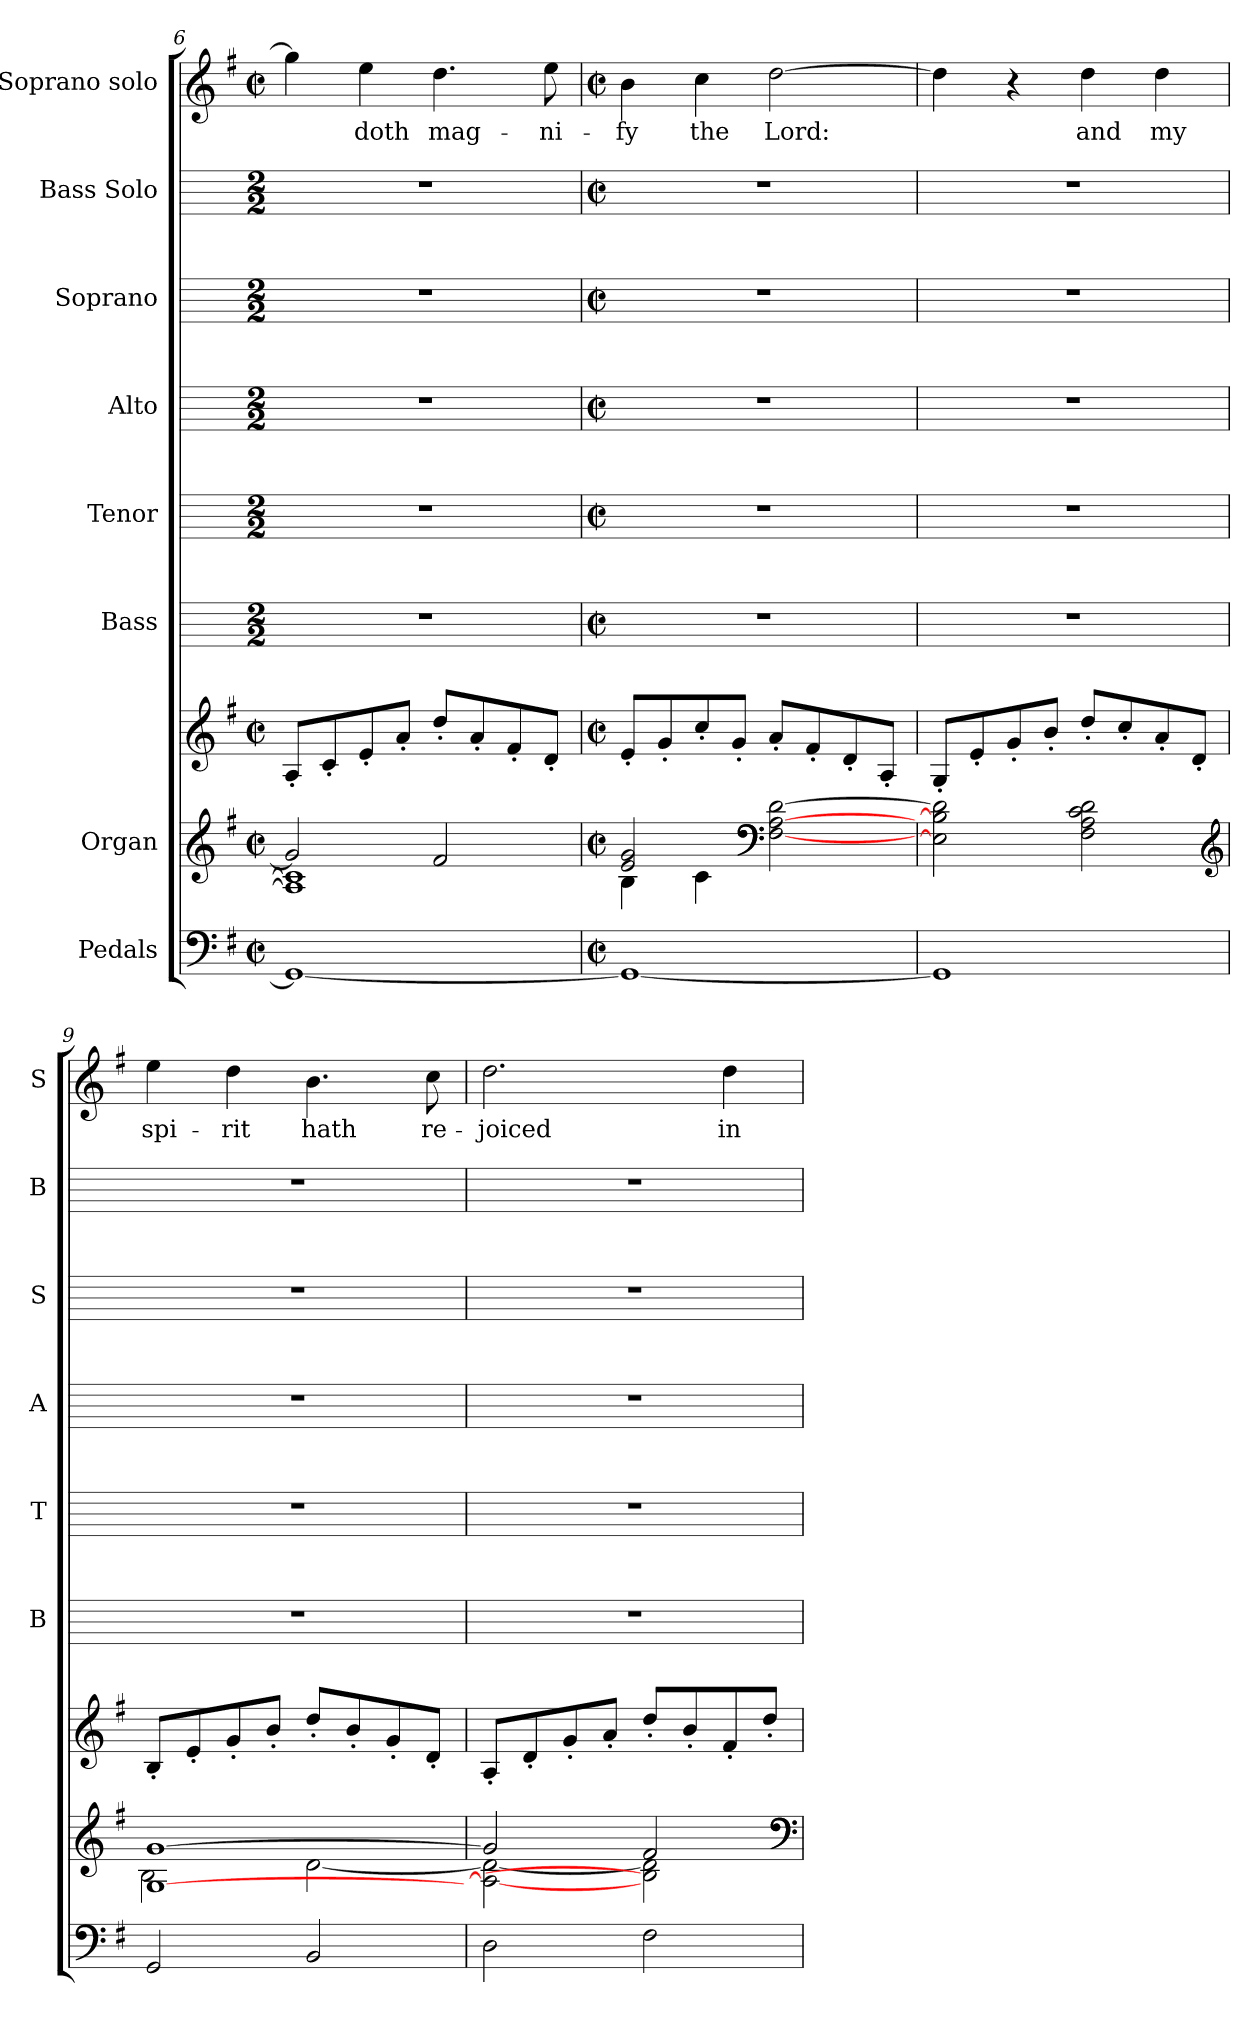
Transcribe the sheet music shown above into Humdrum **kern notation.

**kern	**kern	**kern	**kern	**kern	**kern	**kern	**kern	**kern	**text
*part8	*part7	*part7	*part6	*part5	*part4	*part3	*part2	*part1	*part1
*staff9	*staff8	*staff7	*staff6	*staff5	*staff4	*staff3	*staff2	*staff1	*staff1
*I"Pedals	*I"Organ	*	*I"Bass	*I"Tenor	*I"Alto	*I"Soprano	*I"Bass Solo	*I"Soprano solo	*
*	*	*	*I'B	*I'T	*I'A	*I'S	*I'B	*I'S	*
*clefF4	*clefG2	*clefG2	*	*	*	*	*	*clefG2	*
*k[f#]	*k[f#]	*k[f#]	*	*	*	*	*	*k[f#]	*
*G:	*G:	*G:	*	*	*	*	*	*G:	*
*M2/2	*M2/2	*M2/2	*M2/2	*M2/2	*M2/2	*M2/2	*M2/2	*M2/2	*
*met(c|)	*met(c|)	*met(c|)	*	*	*	*	*	*met(c|)	*
=6	=6	=6	=6	=6	=6	=6	=6	=6	=6
*	*^	*	*	*	*	*	*	*	*
1GG_	2g/]	1A\] 1c\]	8A'L	1r	1r	1r	1r	1r	4gg]	.
.	.	.	8c'	.	.	.	.	.	.	.
!	!	!	!	!	!	!	!	!	!	!LO:LY:b
.	.	.	8e'	.	.	.	.	.	4ee	doth
.	.	.	8a'J	.	.	.	.	.	.	.
!	!	!	!	!	!	!	!	!	!	!LO:LY:b
.	2f#/	.	8dd'L	.	.	.	.	.	4.dd	mag-
.	.	.	8a'	.	.	.	.	.	.	.
.	.	.	8f#'	.	.	.	.	.	.	.
!	!	!	!	!	!	!	!	!	!	!LO:LY:b
.	.	.	8d'J	.	.	.	.	.	8ee	-ni-
!!LO:LB:g=z
=7	=7	=7	=7	=7	=7	=7	=7	=7	=7	=7
*M2/2	*M2/2	*	*M2/2	*M2/2	*M2/2	*M2/2	*M2/2	*M2/2	*M2/2	*
*met(c|)	*met(c|)	*	*met(c|)	*met(c|)	*met(c|)	*met(c|)	*met(c|)	*met(c|)	*met(c|)	*
!	!	!	!	!	!	!	!	!	!	!LO:LY:b
1GG_	2e/ 2g/	4B\	8e'L	1r	1r	1r	1r	1r	4b	-fy
.	.	.	8g'	.	.	.	.	.	.	.
!	!	!	!	!	!	!	!	!	!	!LO:LY:b
.	.	4c\	8cc'	.	.	.	.	.	4cc	the
.	.	.	8g'J	.	.	.	.	.	.	.
*	*clefF4	*	*	*	*	*	*	*	*	*
!	!	!	!	!	!	!	!	!	!	!LO:LY:b
.	2ryy	[2F#\ [2A\ [2d\	8a'L	.	.	.	.	.	[2dd	Lord:
.	.	.	8f#'	.	.	.	.	.	.	.
.	.	.	8d'	.	.	.	.	.	.	.
.	.	.	8A'J	.	.	.	.	.	.	.
=8	=8	=8	=8	=8	=8	=8	=8	=8	=8	=8
1GG]	2ryy	2E\] 2B\] 2d\]	8G'L	1r	1r	1r	1r	1r	4dd]	.
.	.	.	8e'	.	.	.	.	.	.	.
.	.	.	8g'	.	.	.	.	.	4r	.
.	.	.	8b'J	.	.	.	.	.	.	.
!	!	!	!	!	!	!	!	!	!	!LO:LY:b
.	2F#\ 2A\ 2c\ 2d\	2ryy	8dd'L	.	.	.	.	.	4dd	and
.	.	.	8cc'	.	.	.	.	.	.	.
!	!	!	!	!	!	!	!	!	!	!LO:LY:b
.	.	.	8a'	.	.	.	.	.	4dd	my
.	.	.	8d'J	.	.	.	.	.	.	.
*	*clefG2	*	*	*	*	*	*	*	*	*
=9	=9	=9	=9	=9	=9	=9	=9	=9	=9	=9
!	!	!	!	!	!	!	!	!	!	!LO:LY:b
2GG	[1G/ [1g/	2B\	8B'L	1r	1r	1r	1r	1r	4ee	spi-
.	.	.	8e'	.	.	.	.	.	.	.
!	!	!	!	!	!	!	!	!	!	!LO:LY:b
.	.	.	8g'	.	.	.	.	.	4dd	-rit
.	.	.	8b'J	.	.	.	.	.	.	.
!	!	!	!	!	!	!	!	!	!	!LO:LY:b
2BB	.	[2d\	8dd'L	.	.	.	.	.	4.b	hath
.	.	.	8b'	.	.	.	.	.	.	.
.	.	.	8g'	.	.	.	.	.	.	.
!	!	!	!	!	!	!	!	!	!	!LO:LY:b
.	.	.	8d'J	.	.	.	.	.	8cc	re-
=10	=10	=10	=10	=10	=10	=10	=10	=10	=10	=10
!	!	!	!	!	!	!	!	!	!	!LO:LY:b
2D	2g/]	2A\_ 2d\_	8A'L	1r	1r	1r	1r	1r	2.dd	-joiced
.	.	.	8d'	.	.	.	.	.	.	.
.	.	.	8g'	.	.	.	.	.	.	.
.	.	.	8a'J	.	.	.	.	.	.	.
2F#	2f#/	2B\] 2d\]	8dd'L	.	.	.	.	.	.	.
.	.	.	8b'	.	.	.	.	.	.	.
!	!	!	!	!	!	!	!	!	!	!LO:LY:b
.	.	.	8f#'	.	.	.	.	.	4dd	in
.	.	.	8dd'J	.	.	.	.	.	.	.
*	*v	*v	*	*	*	*	*	*	*	*
*	*clefF4	*	*	*	*	*	*	*	*
=	=	=	=	=	=	=	=	=	=
*-	*-	*-	*-	*-	*-	*-	*-	*-	*-
